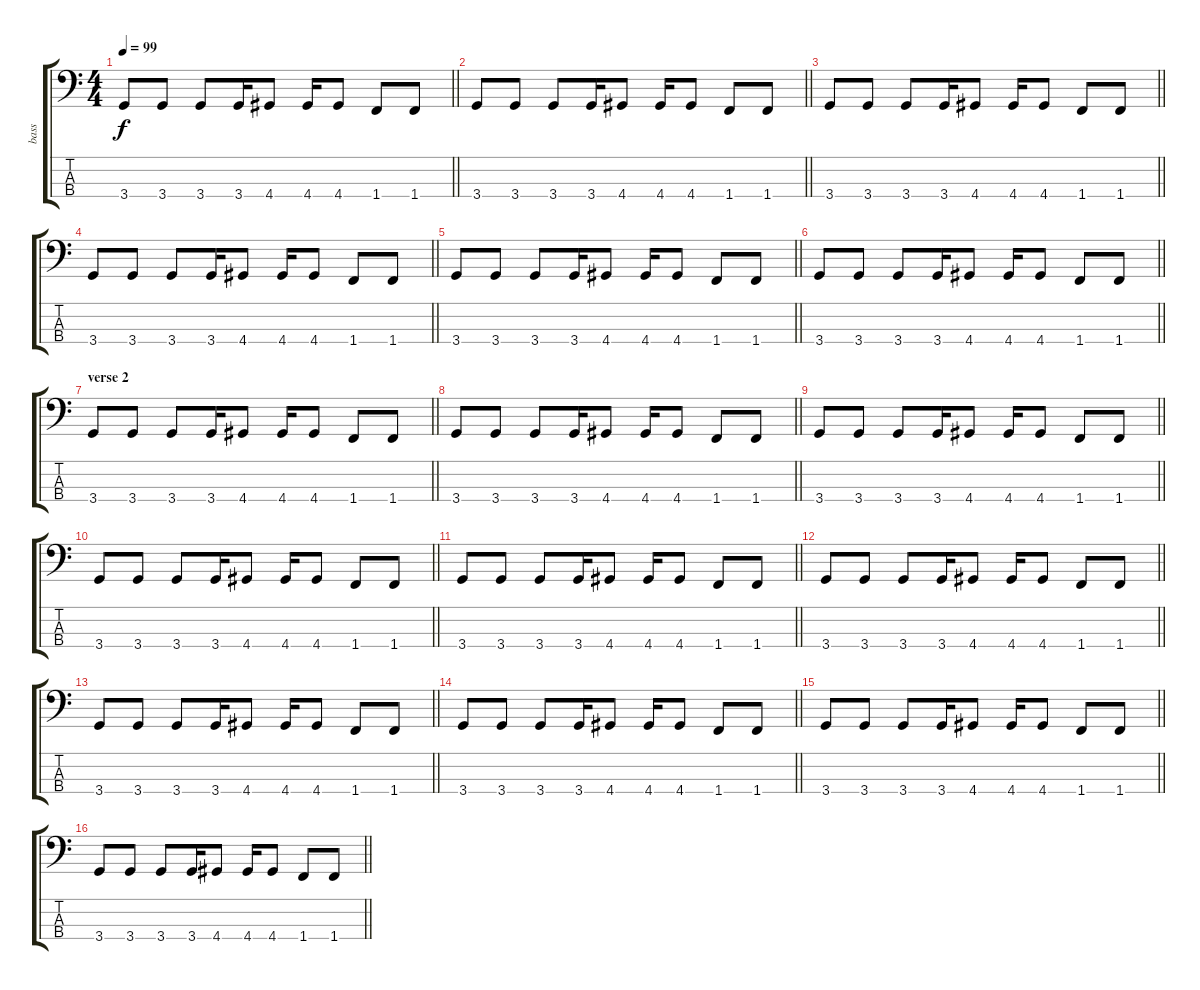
\track ("bass " "bass ") {instrument electricbassfinger}
\staff {score tabs}
\tuning (G2 D2 A1 E1) {hide}
\ts (4 4)
\tempo 99
\clef f4
\barLineRight lightlight
\ks c
3.4.8{dy f} 3.4.8 3.4.8 3.4.16 4.4.8 4.4.16 4.4.8 1.4.8 1.4.8 |
\barLineRight lightlight
3.4.8 3.4.8 3.4.8 3.4.16 4.4.8 4.4.16 4.4.8 1.4.8 1.4.8 |
\barLineRight lightlight
3.4.8 3.4.8 3.4.8 3.4.16 4.4.8 4.4.16 4.4.8 1.4.8 1.4.8 |
\barLineRight lightlight
3.4.8 3.4.8 3.4.8 3.4.16 4.4.8 4.4.16 4.4.8 1.4.8 1.4.8 |
\barLineRight lightlight
3.4.8 3.4.8 3.4.8 3.4.16 4.4.8 4.4.16 4.4.8 1.4.8 1.4.8 |
\barLineRight lightlight
3.4.8 3.4.8 3.4.8 3.4.16 4.4.8 4.4.16 4.4.8 1.4.8 1.4.8 |
\section ("" "verse 2")
\barLineRight lightlight
3.4.8 3.4.8 3.4.8 3.4.16 4.4.8 4.4.16 4.4.8 1.4.8 1.4.8 |
\barLineRight lightlight
3.4.8 3.4.8 3.4.8 3.4.16 4.4.8 4.4.16 4.4.8 1.4.8 1.4.8 |
\barLineRight lightlight
3.4.8 3.4.8 3.4.8 3.4.16 4.4.8 4.4.16 4.4.8 1.4.8 1.4.8 |
\barLineRight lightlight
3.4.8 3.4.8 3.4.8 3.4.16 4.4.8 4.4.16 4.4.8 1.4.8 1.4.8 |
\barLineRight lightlight
3.4.8 3.4.8 3.4.8 3.4.16 4.4.8 4.4.16 4.4.8 1.4.8 1.4.8 |
\barLineRight lightlight
3.4.8 3.4.8 3.4.8 3.4.16 4.4.8 4.4.16 4.4.8 1.4.8 1.4.8 |
\barLineRight lightlight
3.4.8 3.4.8 3.4.8 3.4.16 4.4.8 4.4.16 4.4.8 1.4.8 1.4.8 |
\barLineRight lightlight
3.4.8 3.4.8 3.4.8 3.4.16 4.4.8 4.4.16 4.4.8 1.4.8 1.4.8 |
\barLineRight lightlight
3.4.8 3.4.8 3.4.8 3.4.16 4.4.8 4.4.16 4.4.8 1.4.8 1.4.8 |
\barLineRight lightlight
3.4.8 3.4.8 3.4.8 3.4.16 4.4.8 4.4.16 4.4.8 1.4.8 1.4.8
